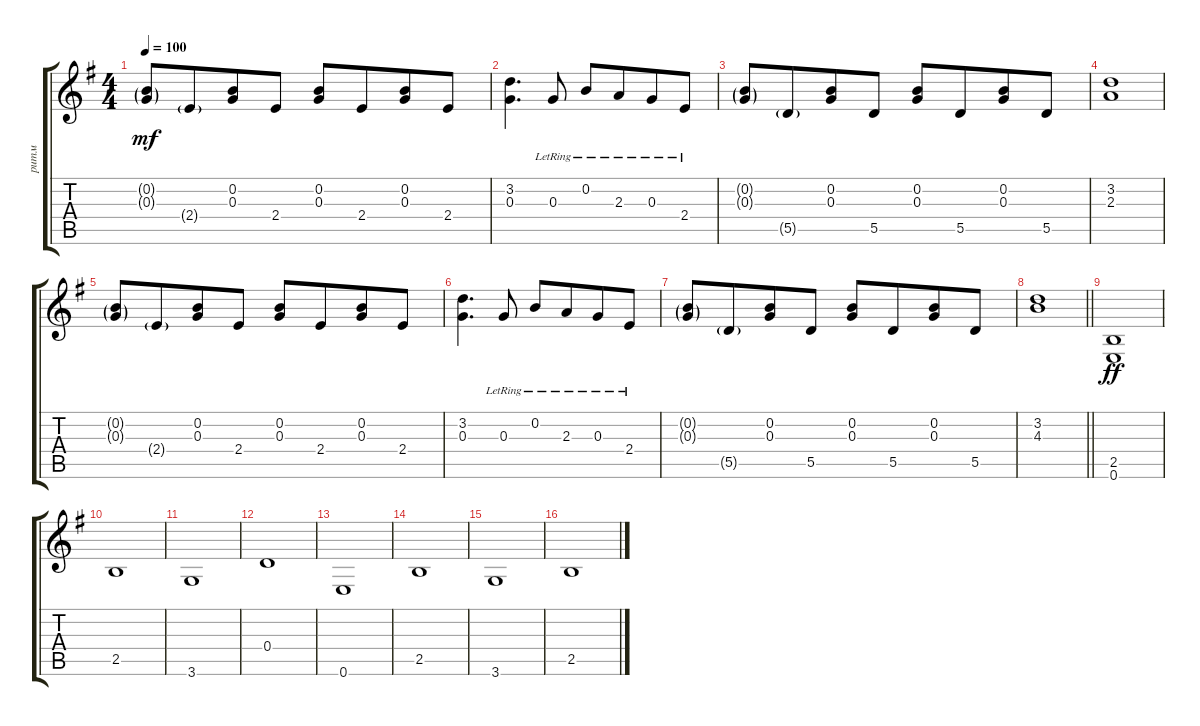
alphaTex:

\track ("ритм" "ритм") {instrument acousticguitarsteel}
\staff {score tabs}
\tuning (E4 B3 G3 D3 A2 E2) {hide}
\ts (4 4)
\section ("" "")
\tempo 100
\clef g2
\ks eminor
(0.2{g} 0.3{g}).8{dy mf} 2.4{g}.8{beam merge} (0.2 0.3).8 2.4.8 (0.2 0.3).8 2.4.8{beam merge} (0.2 0.3).8 2.4.8 |
(3.2 0.3).4{d} 0.3{lr}.8 0.2{lr}.8 2.3{lr}.8{beam merge} 0.3{lr}.8 2.4{lr}.8 |
(0.2{g} 0.3{g}).8 5.5{g}.8{beam merge} (0.2 0.3).8 5.5.8 (0.2 0.3).8 5.5.8{beam merge} (0.2 0.3).8 5.5.8 |
(3.2 2.3).1 |
(0.2{g} 0.3{g}).8 2.4{g}.8{beam merge} (0.2 0.3).8 2.4.8 (0.2 0.3).8 2.4.8{beam merge} (0.2 0.3).8 2.4.8 |
(3.2 0.3).4{d} 0.3{lr}.8 0.2{lr}.8 2.3{lr}.8{beam merge} 0.3{lr}.8 2.4{lr}.8 |
(0.2{g} 0.3{g}).8 5.5{g}.8{beam merge} (0.2 0.3).8 5.5.8 (0.2 0.3).8 5.5.8{beam merge} (0.2 0.3).8 5.5.8 |
\barLineRight lightlight
(3.2 4.3).1 |
\section ("" "")
(2.5 0.6).1{dy ff} |
2.5.1 |
3.6.1 |
0.4.1 |
0.6.1 |
2.5.1 |
3.6.1 |
2.5.1
